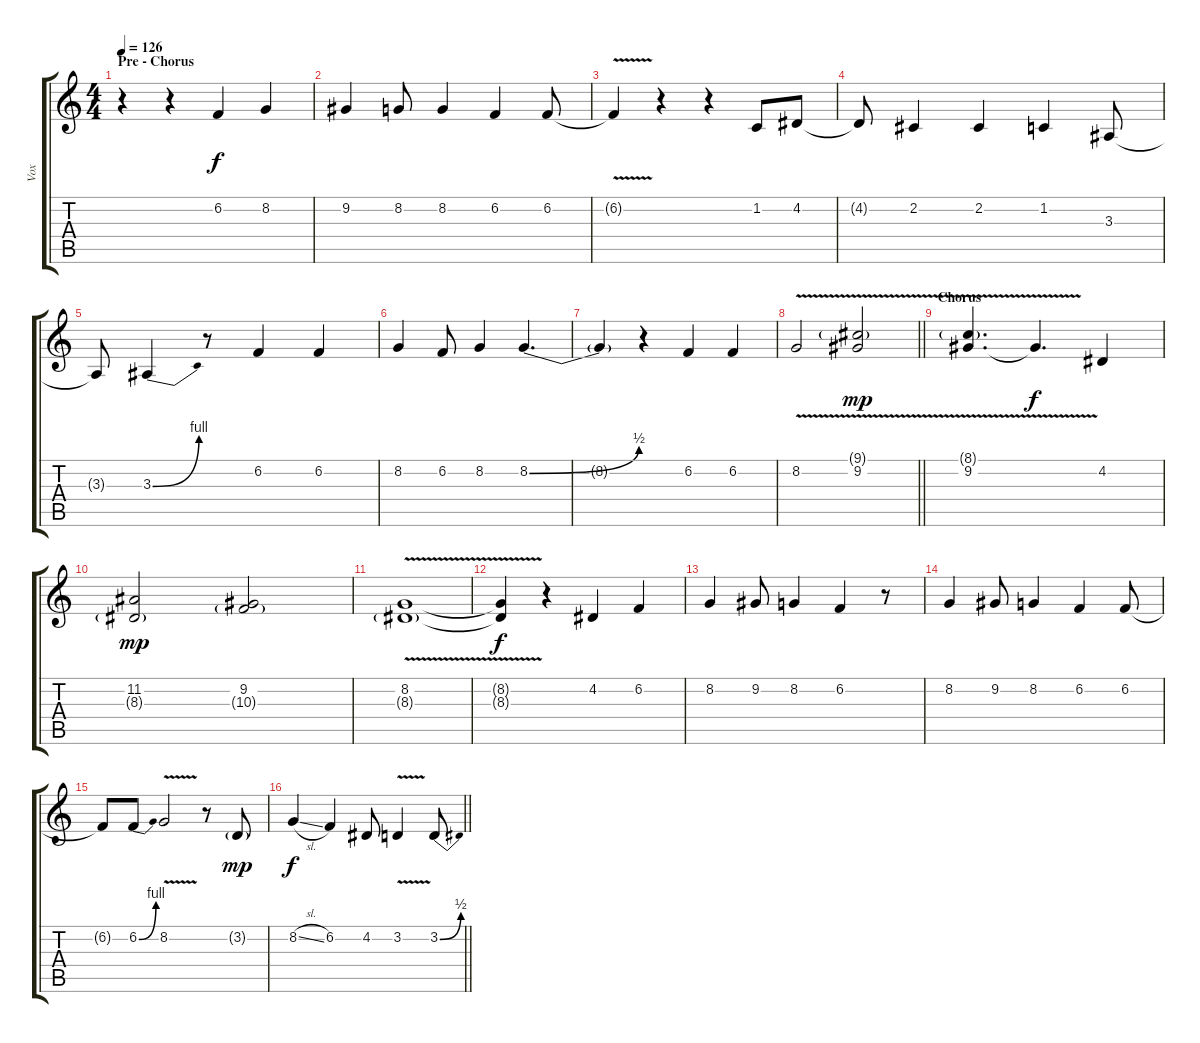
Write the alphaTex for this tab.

\track ("Vox" "Vox") {instrument lead2sawtooth}
\staff {score tabs}
\tuning (E4 B3 G3 D3 A2 E2) {hide}
\ts (4 4)
\section ("" "Pre - Chorus")
\tempo 126
\clef g2
\ks c
r.4{dy f} r.4 6.2.4 8.2.4 |
9.2.4 8.2.8 8.2.4 6.2.4 6.2.8 |
6.2{v t}.4 r.4 r.4 1.2.8 4.2.8 |
4.2{t}.8 2.2.4 2.2.4 1.2.4 3.3.8 |
3.3{t}.8 3.3{be (bend 0 0 60 4)}.4 r.8 6.2.4 6.2.4 |
8.2.4 6.2.8 8.2.4 8.2{be (bend 0 0 60 2)}.4{d} |
8.2{t}.4 r.4 6.2.4 6.2.4 |
\barLineRight lightlight
8.2{v}.2 (9.1{g} 9.2{v}).2{dy mp} |
\section ("" "Chorus")
(8.1{g} 9.2{v}).4{d} 9.2{t}.4{d dy f} 4.2.4 |
(11.2 8.3{g}).2{dy mp} (9.2 10.3{g}).2 |
(8.2{v} 8.3{v g}).1 |
(8.2{t} 8.3{t}).4{dy f} r.4 4.2.4 6.2.4 |
8.2.4 9.2.8 8.2.4 6.2.4 r.8 |
8.2.4 9.2.8 8.2.4 6.2.4 6.2.8 |
6.2{t}.8 6.2{be (bend 0 0 60 4)}.8 8.2{v}.2 r.8 3.2{g}.8{dy mp} |
\barLineRight lightlight
8.2{sl}.4{dy f} 6.2.4 4.2.8 3.2{v}.4 3.2{be (bend 0 0 60 2)}.8
